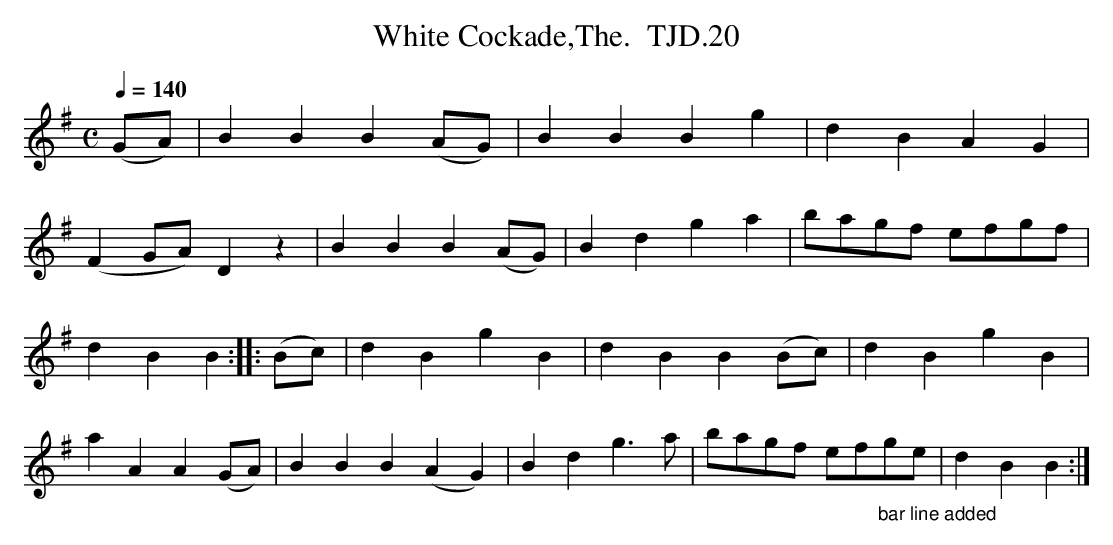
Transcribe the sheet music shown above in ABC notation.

X:1
T:White Cockade,The.  TJD.20
L:1/4
M:C
Q:1/4=140
K:G
(G/A/)|BBB (A/G/)|BBBg|dBAG|!
(FG/A/)Dz|BBB (A/G/)|Bdga|b/a/g/f/ e/f/g/f/|!
dBB::(B/c/)|dBgB|dBB(B/c/)|dBgB|!
aAA (G/A/)|BBB (AG)|Bdg>a|b/a/g/f/ e/f/"_bar line added"g/e/| dBB:|]
